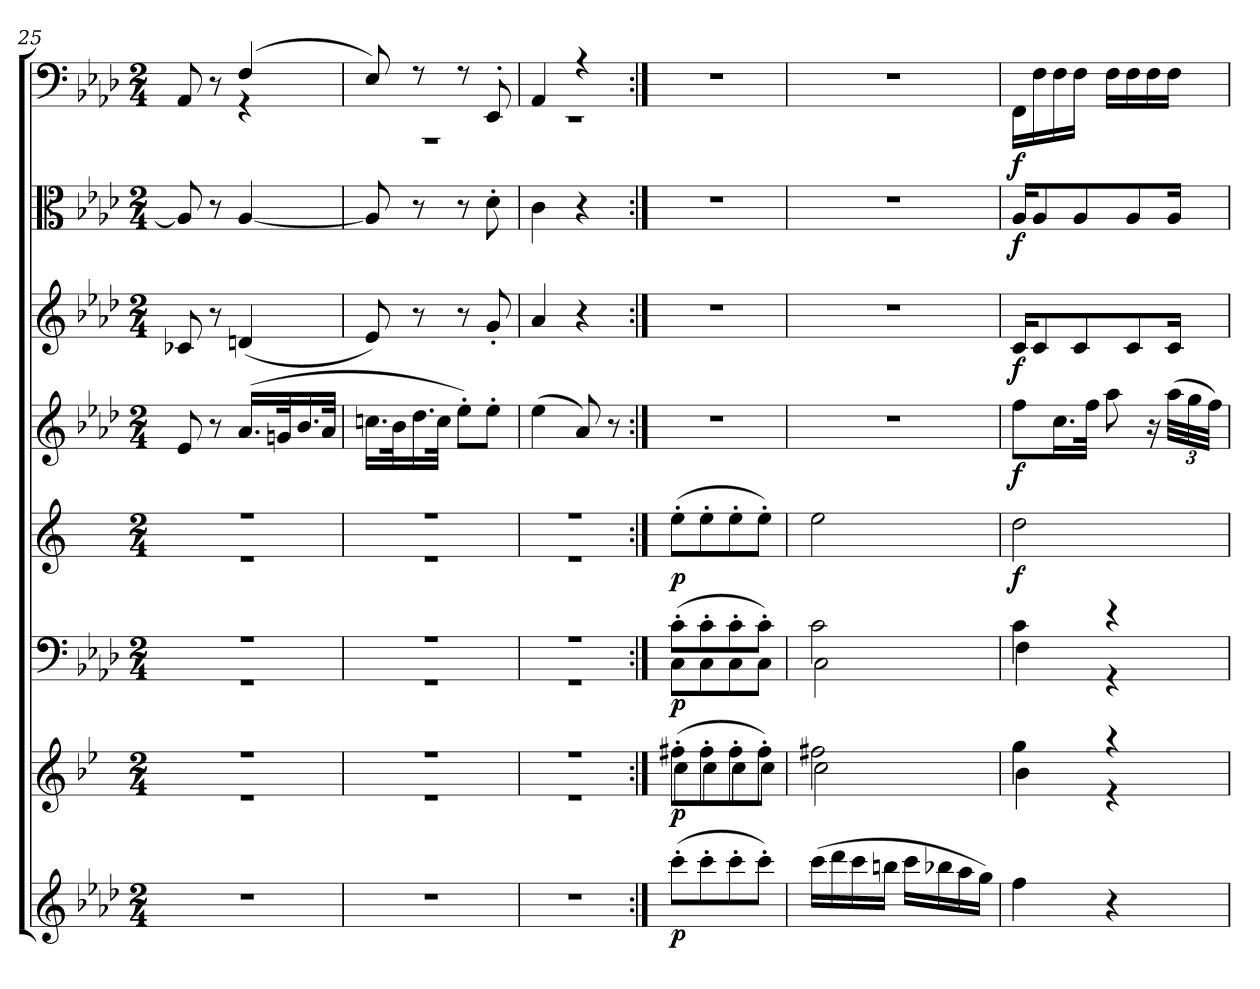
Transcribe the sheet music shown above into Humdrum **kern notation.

**kern	**dynam	**kern	**dynam	**kern	**dynam	**kern	**dynam	**kern	**dynam	**kern	**dynam	**kern	**dynam	**kern	**dynam
*part8	*part8	*part7	*part7	*part6	*part6	*part5	*part5	*part4	*part4	*part3	*part3	*part2	*part2	*part1	*part1
*staff8	*staff8	*staff7	*staff7	*staff6	*staff6	*staff5	*staff5	*staff4	*staff4	*staff3	*staff3	*staff2	*staff2	*staff1	*staff1
*clefG2	*	*clefG2	*	*clefF4	*	*clefG2	*	*clefG2	*	*clefG2	*	*clefC3	*	*clefF4	*
*k[b-e-a-d-]	*	*k[b-e-]	*	*k[b-e-a-d-]	*	*k[]	*	*k[b-e-a-d-]	*	*k[b-e-a-d-]	*	*k[b-e-a-d-]	*	*k[b-e-a-d-]	*
*A-:	*	*	*	*A-:	*	*	*	*A-:	*	*A-:	*	*A-:	*	*A-:	*
*M2/4	*	*M2/4	*	*M2/4	*	*M2/4	*	*M2/4	*	*M2/4	*	*M2/4	*	*M2/4	*
=25	=25	=25	=25	=25	=25	=25	=25	=25	=25	=25	=25	=25	=25	=25	=25
*	*	*^	*	*^	*	*^	*	*	*	*	*	*	*	*^	*
2r	.	2r	2r	.	2r	2r	.	2r	2r	.	8e-/	.	8c-X/	.	8A-/]	.	8AA-/	4ryy	.
.	.	.	.	.	.	.	.	.	.	.	8r	.	8r	.	8r	.	8r	.	.
.	.	.	.	.	.	.	.	.	.	.	(16.a-/LL	.	(4dn/	.	[4A-/	.	(4F/	4r	.
.	.	.	.	.	.	.	.	.	.	.	32gn/K	.	.	.	.	.	.	.	.
.	.	.	.	.	.	.	.	.	.	.	16.b-/	.	.	.	.	.	.	.	.
.	.	.	.	.	.	.	.	.	.	.	32a-/JJk	.	.	.	.	.	.	.	.
=26	=26	=26	=26	=26	=26	=26	=26	=26	=26	=26	=26	=26	=26	=26	=26	=26	=26	=26	=26
2r	.	2r	2r	.	2r	2r	.	2r	2r	.	16.ccn\LL	.	8e-/)	.	8A-/]	.	8E-/)	2r	.
.	.	.	.	.	.	.	.	.	.	.	32b-\K	.	.	.	.	.	.	.	.
.	.	.	.	.	.	.	.	.	.	.	16.dd-\	.	8r	.	8r	.	8r	.	.
.	.	.	.	.	.	.	.	.	.	.	32cc\JJk	.	.	.	.	.	.	.	.
.	.	.	.	.	.	.	.	.	.	.	8ee-'\L)	.	8r	.	8r	.	8r	.	.
.	.	.	.	.	.	.	.	.	.	.	8ee-'\J	.	8g'/	.	8d-'\	.	8EE-'/	.	.
=27	=27	=27	=27	=27	=27	=27	=27	=27	=27	=27	=27	=27	=27	=27	=27	=27	=27	=27	=27
2r	.	2r	2r	.	2r	2r	.	2r	2r	.	(4ee-\	.	4a-/	.	4c\	.	4AA-/	2r	.
.	.	.	.	.	.	.	.	.	.	.	8a-/)	.	4r	.	4r	.	4r	.	.
.	.	.	.	.	.	.	.	.	.	.	8r	.	.	.	.	.	.	.	.
*	*	*	*	*	*	*	*	*v	*v	*	*	*	*	*	*	*	*v	*v	*
=28:|!	=28:|!	=28:|!	=28:|!	=28:|!	=28:|!	=28:|!	=28:|!	=28:|!	=28:|!	=28:|!	=28:|!	=28:|!	=28:|!	=28:|!	=28:|!	=28:|!	=28:|!
(8ccc'\L	p	(8ff#X'\L	8cc\L	p	(8c'\L	8C\L	p	(8ee'\L	p	2r	.	2r	.	2r	.	2r	.
8ccc'\	.	8ff#'\	8cc\	.	8c'\	8C\	.	8ee'\	.	.	.	.	.	.	.	.	.
8ccc'\	.	8ff#'\	8cc\	.	8c'\	8C\	.	8ee'\	.	.	.	.	.	.	.	.	.
8ccc'\J)	.	8ff#'\J)	8cc\J	.	8c'\J)	8C\J	.	8ee'\J)	.	.	.	.	.	.	.	.	.
=29	=29	=29	=29	=29	=29	=29	=29	=29	=29	=29	=29	=29	=29	=29	=29	=29	=29
(16ccc\LL	.	2ff#X\	2cc\	.	2c\	2C\	.	2ee\	.	2r	.	2r	.	2r	.	2r	.
16ddd-\	.	.	.	.	.	.	.	.	.	.	.	.	.	.	.	.	.
16ccc\	.	.	.	.	.	.	.	.	.	.	.	.	.	.	.	.	.
16bbn\JJ	.	.	.	.	.	.	.	.	.	.	.	.	.	.	.	.	.
16ccc\LL	.	.	.	.	.	.	.	.	.	.	.	.	.	.	.	.	.
16bb-X\	.	.	.	.	.	.	.	.	.	.	.	.	.	.	.	.	.
16aa-\	.	.	.	.	.	.	.	.	.	.	.	.	.	.	.	.	.
16gg\JJ)	.	.	.	.	.	.	.	.	.	.	.	.	.	.	.	.	.
=30	=30	=30	=30	=30	=30	=30	=30	=30	=30	=30	=30	=30	=30	=30	=30	=30	=30
4ff\	.	4gg\	4b-\	.	4c\	4F\	.	2dd\	f	8ff\L	f	16c/KL	f	16A-/KL	f	16FF\LL	f
.	.	.	.	.	.	.	.	.	.	.	.	8c/	.	8A-/	.	16F\	.
.	.	.	.	.	.	.	.	.	.	16.cc\L	.	.	.	.	.	16F\	.
.	.	.	.	.	.	.	.	.	.	.	.	8c/	.	8A-/	.	16F\JJ	.
.	.	.	.	.	.	.	.	.	.	32ff\JJk	.	.	.	.	.	.	.
4r	.	4r	4r	.	4r	4r	.	.	.	8aa-\	.	.	.	.	.	16F\LL	.
.	.	.	.	.	.	.	.	.	.	.	.	8c/	.	8A-/	.	16F\	.
.	.	.	.	.	.	.	.	.	.	16r	.	.	.	.	.	16F\	.
.	.	.	.	.	.	.	.	.	.	(48aa-\LLL	.	16c/Jk	.	16A-/Jk	.	16F\JJ	.
.	.	.	.	.	.	.	.	.	.	48gg\	.	.	.	.	.	.	.
.	.	.	.	.	.	.	.	.	.	48ff\JJJ)	.	.	.	.	.	.	.
*	*	*v	*v	*	*	*	*	*	*	*	*	*	*	*	*	*	*
*	*	*	*	*v	*v	*	*	*	*	*	*	*	*	*	*	*
=	=	=	=	=	=	=	=	=	=	=	=	=	=	=	=
*-	*-	*-	*-	*-	*-	*-	*-	*-	*-	*-	*-	*-	*-	*-	*-
